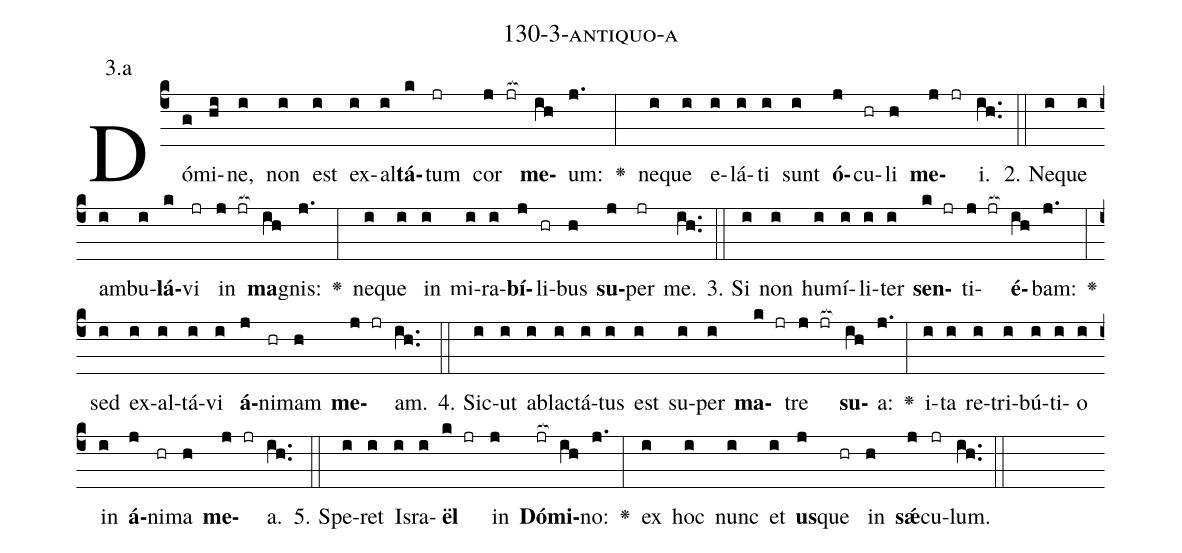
name: 130-3-antiquo-a;
annotation: 3.a;
%%
(c4)Dó(g)mi(hi)ne,(i) non(i) est(i) ex(i)al(i)<b>tá</b>(k)tum(jr) cor(j jr[ocb:1{]) <b>me</b>(ih[ocb:0}])um:(j.) <v>\greheightstar</v>(:) ne(i)que(i) e(i)lá(i)ti(i) sunt(i) <b>ó</b>(j)cu(hr)li(h) <b>me</b>(j jr)i.(ih..) (::)
2. Ne(i)que(i) am(i)bu(i)<b>lá</b>(k)vi(jr) in(j jr[ocb:1{]) <b>ma</b>(ih[ocb:0}])gnis:(j.) <v>\greheightstar</v>(:) ne(i)que(i) in(i) mi(i)ra(i)<b>bí</b>(j)li(hr)bus(h) <b>su</b>(j)per(jr) me.(ih..) (::)
3. Si(i) non(i) hu(i)mí(i)li(i)ter(i) <b>sen</b>(k jr)ti(j jr[ocb:1{])<b>é</b>(ih[ocb:0}])bam:(j.) <v>\greheightstar</v>(:) sed(i) ex(i)al(i)tá(i)vi(i) <b>á</b>(j)ni(hr)mam(h) <b>me</b>(j jr)am.(ih..) (::)
4. Sic(i)ut(i) ab(i)lac(i)tá(i)tus(i) est(i) su(i)per(i) <b>ma</b>(k jr)tre(j jr[ocb:1{]) <b>su</b>(ih[ocb:0}])a:(j.) <v>\greheightstar</v>(:) i(i)ta(i) re(i)tri(i)bú(i)ti(i)o(i) in(i) <b>á</b>(j)ni(hr)ma(h) <b>me</b>(j jr)a.(ih..) (::)
5. Spe(i)ret(i) Is(i)ra(i)<b>ël</b>(k jr) in(j) <b>Dó</b>(jr[ocb:1{])<b>mi</b>(ih[ocb:0}])no:(j.) <v>\greheightstar</v>(:) ex(i) hoc(i) nunc(i) et(i) <b>us</b>(j)que(hr) in(h) <b>sǽ</b>(j)cu(jr)lum.(ih..) (::)
